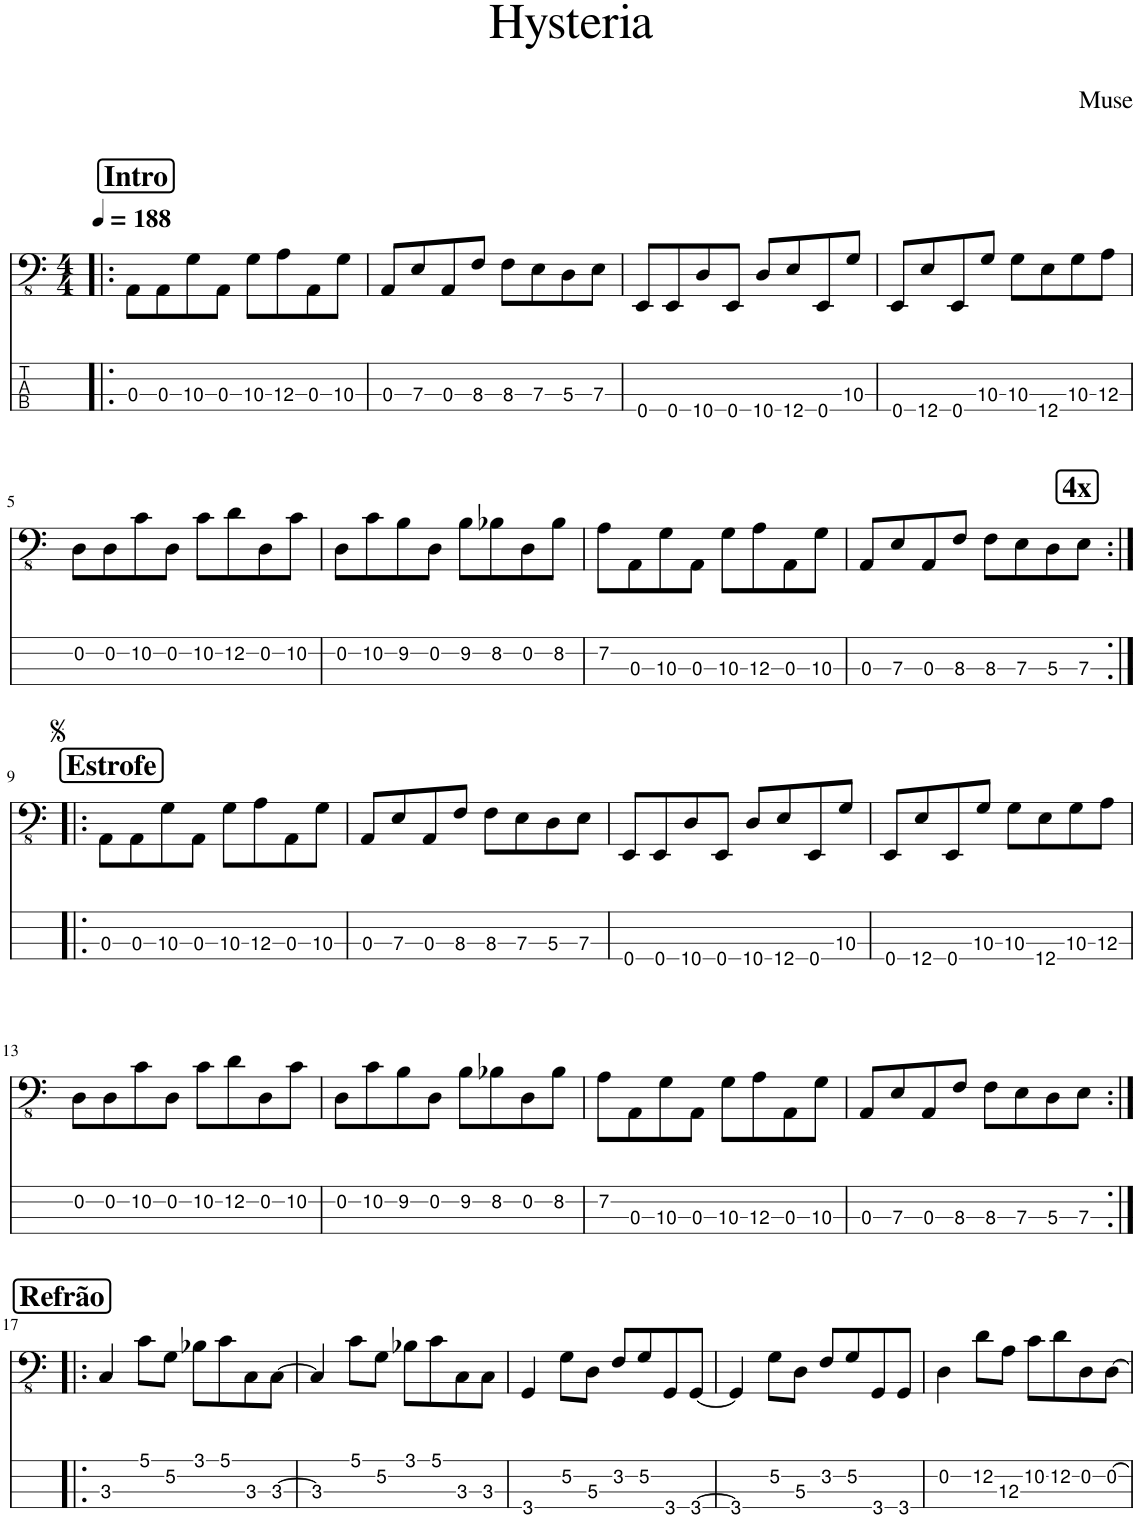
**kern	**kern
*part1	*part1
*staff2	*staff1
*I"Baixo elétrico	*
*I'B. El.	*
*stria4	*
*	*clefFv4
*k[]	*k[]
*M4/4	*M4/4
*MM188	*MM188
!!LO:REH:place=s1:a:B:cj:fs=14:t=Intro
=1!|:	=1!|:
8AAAL	8AAA\L
8AAAJ	8AAA\
8GGL	8GG\
8AAAJ	8AAA\J
8GGL	8GG\L
8AAJ	8AA\
8AAAL	8AAA\
8GGJ	8GG\J
=2	=2
8AAAL	8AAA/L
8EEJ	8EE/
8AAAL	8AAA/
8FFJ	8FF/J
8FFL	8FF\L
8EEJ	8EE\
8DDL	8DD\
8EEJ	8EE\J
=3	=3
8EEEL	8EEE/L
8EEEJ	8EEE/
8DDL	8DD/
8EEEJ	8EEE/J
8DDL	8DD/L
8EEJ	8EE/
8EEEL	8EEE/
8GGJ	8GG/J
=4	=4
8EEEL	8EEE/L
8EEJ	8EE/
8EEEL	8EEE/
8GGJ	8GG/J
8GGL	8GG\L
8EEJ	8EE\
8GGL	8GG\
8AAJ	8AA\J
!!LO:LB:g=z
=5	=5
8DDL	8DD\L
8DDJ	8DD\
8CL	8C\
8DDJ	8DD\J
8CL	8C\L
8DJ	8D\
8DDL	8DD\
8CJ	8C\J
=6	=6
8DDL	8DD\L
8CJ	8C\
8BBL	8BB\
8DDJ	8DD\J
8BBL	8BB\L
8BB-J	8BB-X\
8DDL	8DD\
8BB-J	8BB-\J
=7	=7
8AAL	8AA\L
8AAAJ	8AAA\
8GGL	8GG\
8AAAJ	8AAA\J
8GGL	8GG\L
8AAJ	8AA\
8AAAL	8AAA\
8GGJ	8GG\J
!!LO:REH:place=s1:a:B:cj:fs=14:t=4x:qo=3.5
=8	=8
8AAAL	8AAA/L
8EEJ	8EE/
8AAAL	8AAA/
8FFJ	8FF/J
8FFL	8FF\L
8EEJ	8EE\
8DDL	8DD\
8EEJ	8EE\J
!!LO:LB:g=z
!!LO:REH:place=s1:a:B:cj:fs=14:t=Estrofe
=9:|!|:	=9:|!|:
8AAAL	8AAA\L
8AAAJ	8AAA\
8GGL	8GG\
8AAAJ	8AAA\J
8GGL	8GG\L
8AAJ	8AA\
8AAAL	8AAA\
8GGJ	8GG\J
=10	=10
8AAAL	8AAA/L
8EEJ	8EE/
8AAAL	8AAA/
8FFJ	8FF/J
8FFL	8FF\L
8EEJ	8EE\
8DDL	8DD\
8EEJ	8EE\J
=11	=11
8EEEL	8EEE/L
8EEEJ	8EEE/
8DDL	8DD/
8EEEJ	8EEE/J
8DDL	8DD/L
8EEJ	8EE/
8EEEL	8EEE/
8GGJ	8GG/J
=12	=12
8EEEL	8EEE/L
8EEJ	8EE/
8EEEL	8EEE/
8GGJ	8GG/J
8GGL	8GG\L
8EEJ	8EE\
8GGL	8GG\
8AAJ	8AA\J
!!LO:LB:g=z
=13	=13
8DDL	8DD\L
8DDJ	8DD\
8CL	8C\
8DDJ	8DD\J
8CL	8C\L
8DJ	8D\
8DDL	8DD\
8CJ	8C\J
=14	=14
8DDL	8DD\L
8CJ	8C\
8BBL	8BB\
8DDJ	8DD\J
8BBL	8BB\L
8BB-XJ	8BB-X\
8DDL	8DD\
8BB-J	8BB-\J
=15	=15
8AAL	8AA\L
8AAAJ	8AAA\
8GGL	8GG\
8AAAJ	8AAA\J
8GGL	8GG\L
8AAJ	8AA\
8AAAL	8AAA\
8GGJ	8GG\J
=16	=16
8AAAL	8AAA/L
8EEJ	8EE/
8AAAL	8AAA/
8FFJ	8FF/J
8FFL	8FF\L
8EEJ	8EE\
8DDL	8DD\
8EEJ	8EE\J
!!LO:LB:g=z
!!LO:REH:place=s1:a:B:cj:fs=14:t=Refrão
=17:|!|:	=17:|!|:
4CC	4CC/
8CL	8C\L
8GGJ	8GG\J
8BB-XL	8BB-X\L
8CJ	8C\
8CCL	8CC\
[8CCJ	[8CC\J
=18	=18
4CC]	4CC/]
8CL	8C\L
8GGJ	8GG\J
8BB-XL	8BB-X\L
8CJ	8C\
8CCL	8CC\
8CCJ	8CC\J
=19	=19
4GGG	4GGG/
8GGL	8GG\L
8DDJ	8DD\J
8FF-XL	8FF/L
8GGJ	8GG/
8GGGL	8GGG/
[8GGGJ	[8GGG/J
=20	=20
4GGG]	4GGG/]
8GGL	8GG\L
8DDJ	8DD\J
8FF-XL	8FF/L
8GGJ	8GG/
8GGGL	8GGG/
8GGGJ	8GGG/J
=21	=21
4DD	4DD\
8DL	8D\L
8AAJ	8AA\J
8C-XL	8C\L
8DJ	8D\
8DDL	8DD\
[8DDJ	[8DD\J
=	=
*-	*-
